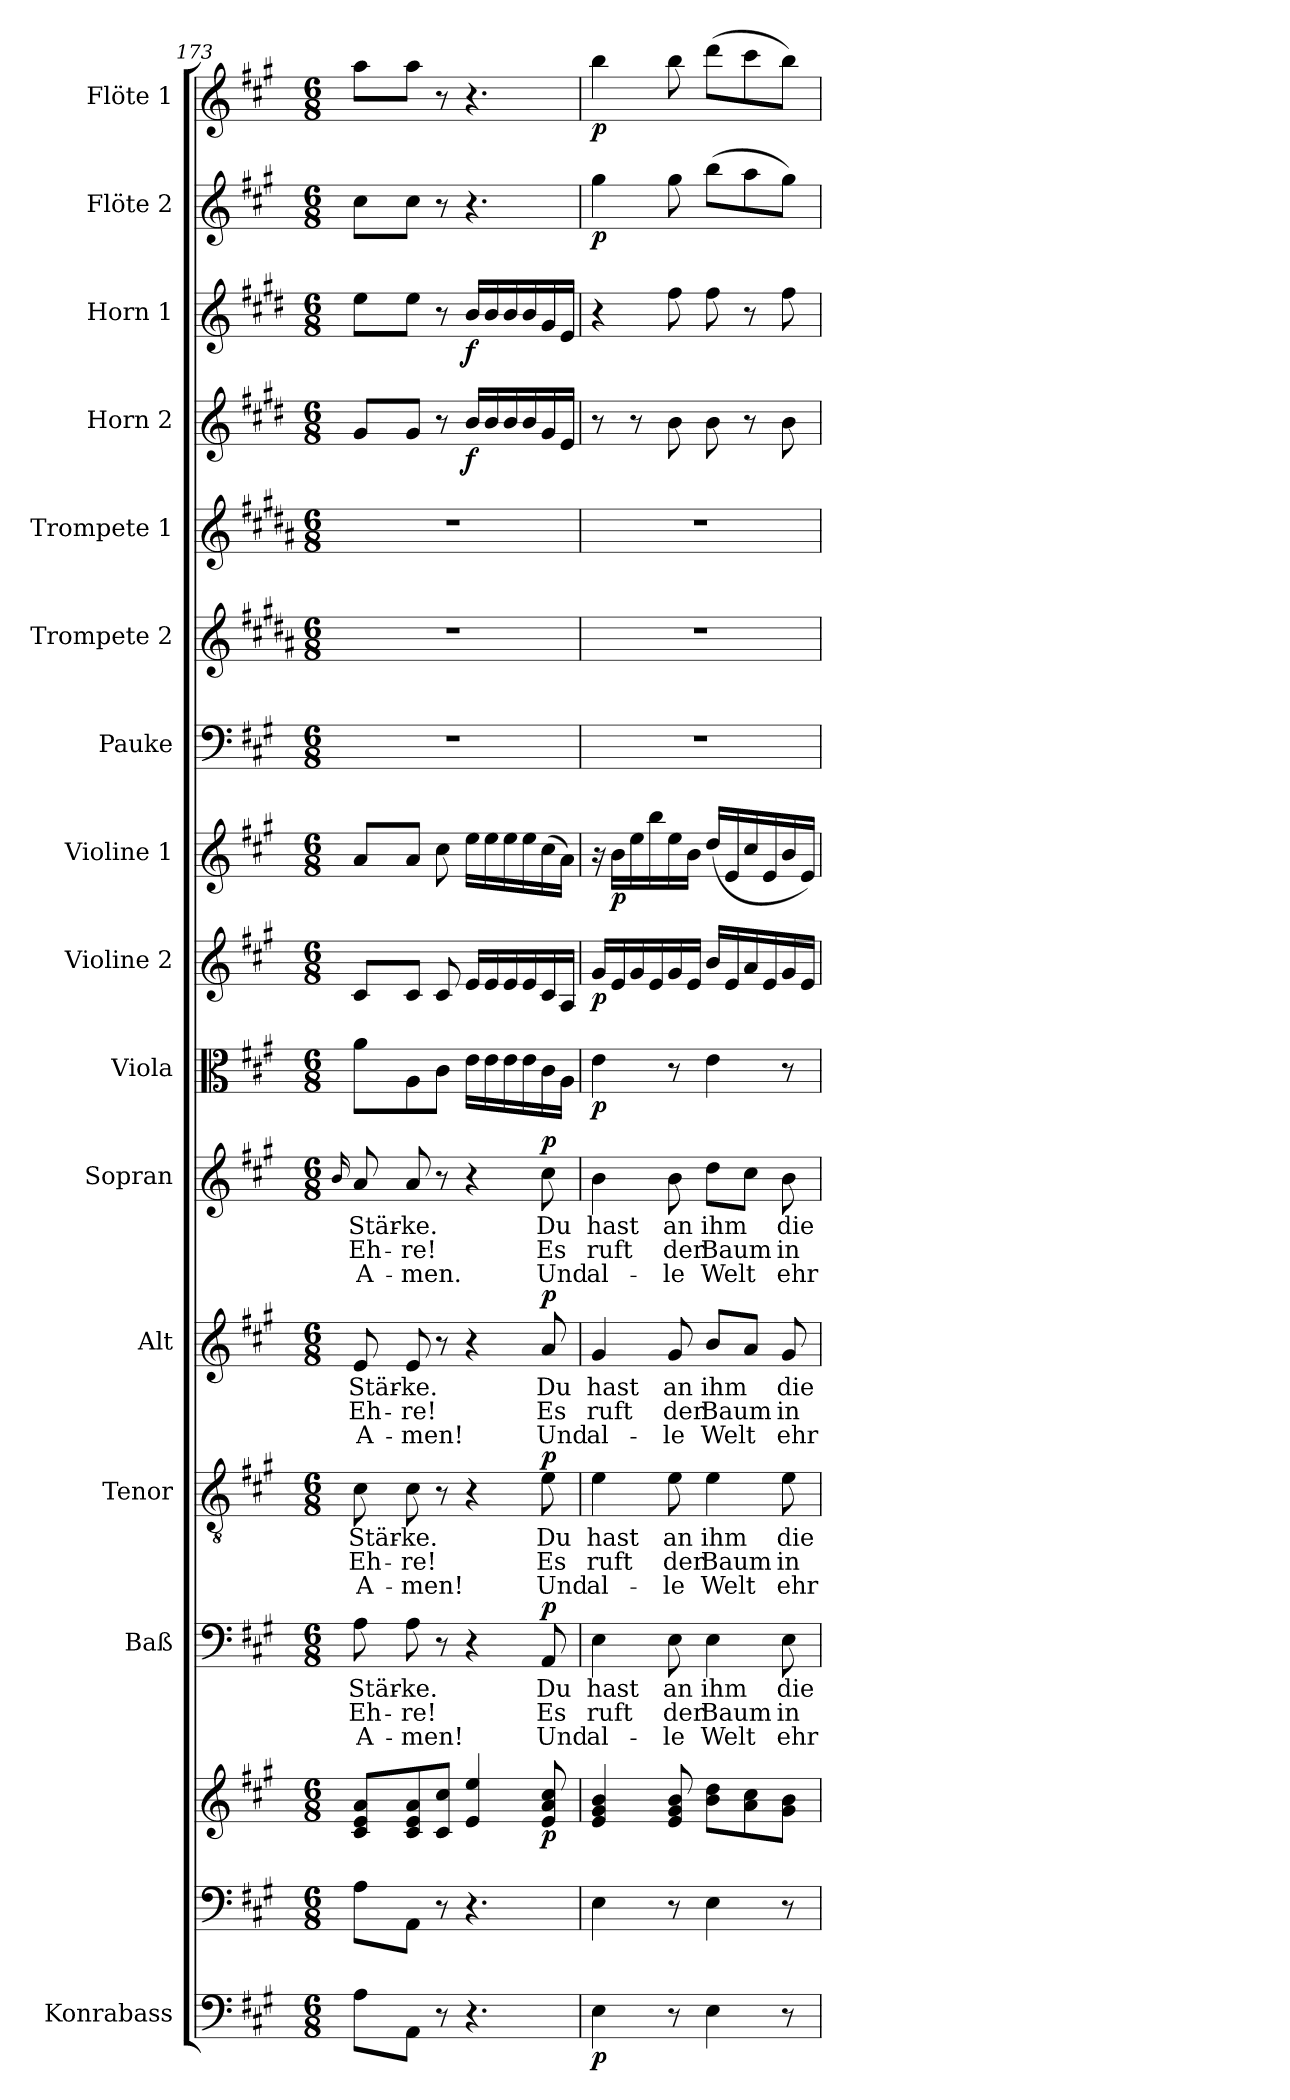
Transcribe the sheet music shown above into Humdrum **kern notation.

**kern	**dynam	**kern	**kern	**dynam	**kern	**text	**text	**text	**dynam	**kern	**text	**text	**text	**dynam	**kern	**text	**text	**text	**dynam	**kern	**text	**text	**text	**dynam	**kern	**dynam	**kern	**dynam	**kern	**dynam	**kern	**kern	**kern	**kern	**dynam	**kern	**dynam	**kern	**dynam	**kern	**dynam
*part16	*part16	*part15	*part15	*part15	*part14	*part14	*part14	*part14	*part14	*part13	*part13	*part13	*part13	*part13	*part12	*part12	*part12	*part12	*part12	*part11	*part11	*part11	*part11	*part11	*part10	*part10	*part9	*part9	*part8	*part8	*part7	*part6	*part5	*part4	*part4	*part3	*part3	*part2	*part2	*part1	*part1
*staff17	*staff17	*staff16	*staff15	*staff15/16	*staff14	*staff14	*staff14	*staff14	*staff14	*staff13	*staff13	*staff13	*staff13	*staff13	*staff12	*staff12	*staff12	*staff12	*staff12	*staff11	*staff11	*staff11	*staff11	*staff11	*staff10	*staff10	*staff9	*staff9	*staff8	*staff8	*staff7	*staff6	*staff5	*staff4	*staff4	*staff3	*staff3	*staff2	*staff2	*staff1	*staff1
*I"Konrabass	*	*	*	*	*I"Baß	*	*	*	*	*I"Tenor	*	*	*	*	*I"Alt	*	*	*	*	*I"Sopran	*	*	*	*	*I"Viola	*	*I"Violine 2	*	*I"Violine 1	*	*I"Pauke	*I"Trompete 2	*I"Trompete 1	*I"Horn 2	*	*I"Horn 1	*	*I"Flöte 2	*	*I"Flöte 1	*
*I'Kb.	*	*	*	*	*I'Baß	*	*	*	*	*I'Ten	*	*	*	*	*I'Alt	*	*	*	*	*I'Sop	*	*	*	*	*I'Vla.	*	*I'Vln. 2	*	*I'Vln. 1	*	*I'Pk.	*I'Trp. 2	*I'Trp. 1	*I'Hrn. 2	*	*I'Hrn. 1	*	*I'Fl. 2	*	*I'Fl. 1	*
*clefF4	*	*clefF4	*clefG2	*	*clefF4	*	*	*	*	*clefGv2	*	*	*	*	*clefG2	*	*	*	*	*clefG2	*	*	*	*	*clefC3	*	*clefG2	*	*clefG2	*	*clefF4	*clefG2	*clefG2	*clefG2	*	*clefG2	*	*clefG2	*	*clefG2	*
*ITrd7c12	*	*	*	*	*	*	*	*	*	*	*	*	*	*	*	*	*	*	*	*	*	*	*	*	*	*	*	*	*	*	*	*ITrd1c2	*ITrd1c2	*ITrd4c7	*	*ITrd4c7	*	*	*	*	*
*k[f#c#g#]	*	*k[f#c#g#]	*k[f#c#g#]	*	*k[f#c#g#]	*	*	*	*	*k[f#c#g#]	*	*	*	*	*k[f#c#g#]	*	*	*	*	*k[f#c#g#]	*	*	*	*	*k[f#c#g#]	*	*k[f#c#g#]	*	*k[f#c#g#]	*	*k[f#c#g#]	*k[f#c#g#]	*k[f#c#g#]	*k[f#c#g#]	*	*k[f#c#g#]	*	*k[f#c#g#]	*	*k[f#c#g#]	*
*A:	*	*A:	*A:	*	*A:	*	*	*	*	*A:	*	*	*	*	*A:	*	*	*	*	*A:	*	*	*	*	*A:	*	*A:	*	*A:	*	*A:	*A:	*A:	*A:	*	*A:	*	*A:	*	*A:	*
*M6/8	*	*M6/8	*M6/8	*	*M6/8	*	*	*	*	*M6/8	*	*	*	*	*M6/8	*	*	*	*	*M6/8	*	*	*	*	*M6/8	*	*M6/8	*	*M6/8	*	*M6/8	*M6/8	*M6/8	*M6/8	*	*M6/8	*	*M6/8	*	*M6/8	*
=173	=173	=173	=173	=173	=173	=173	=173	=173	=173	=173	=173	=173	=173	=173	=173	=173	=173	=173	=173	=173	=173	=173	=173	=173	=173	=173	=173	=173	=173	=173	=173	=173	=173	=173	=173	=173	=173	=173	=173	=173	=173
.	.	.	.	.	.	.	.	.	.	.	.	.	.	.	.	.	.	.	.	16qqb/	.	.	.	.	.	.	.	.	.	.	.	.	.	.	.	.	.	.	.	.	.
!	!	!	!	!	!	!LO:LY:b	!LO:LY:b	!LO:LY:b	!	!	!LO:LY:b	!LO:LY:b	!LO:LY:b	!	!	!LO:LY:b	!LO:LY:b	!LO:LY:b	!	!	!LO:LY:b	!LO:LY:b	!LO:LY:b	!	!	!	!	!	!	!	!	!	!	!	!	!	!	!	!	!	!
8AA\L	.	8A\L	8c#/ 8e/ 8a/L	.	8A\	Stär-	Eh-	A-	.	8c#\	Stär-	Eh-	A-	.	8e/	Stär-	Eh-	A-	.	8a/	Stär-	Eh-	A-	.	8a\L	.	8c#/L	.	8a/L	.	2.r	2.r	2.r	8c#/L	.	8a\L	.	8cc#\L	.	8aa\L	.
!	!	!	!	!	!	!LO:LY:b	!LO:LY:b	!LO:LY:b	!	!	!LO:LY:b	!LO:LY:b	!LO:LY:b	!	!	!LO:LY:b	!LO:LY:b	!LO:LY:b	!	!	!LO:LY:b	!LO:LY:b	!LO:LY:b	!	!	!	!	!	!	!	!	!	!	!	!	!	!	!	!	!	!
8AAA\J	.	8AA\J	8c#/ 8e/ 8a/	.	8A\	-ke.	-re!	-men!	.	8c#\	-ke.	-re!	-men!	.	8e/	-ke.	-re!	-men!	.	8a/	-ke.	-re!	-men.	.	8A\	.	8c#/J	.	8a/J	.	.	.	.	8c#/J	.	8a\J	.	8cc#\J	.	8aa\J	.
8r	.	8r	8c#/ 8cc#/J	.	8r	.	.	.	.	8r	.	.	.	.	8r	.	.	.	.	8r	.	.	.	.	8c#\J	.	8c#/	.	8cc#\	.	.	.	.	8r	.	8r	.	8r	.	8r	.
!	!	!	!	!	!	!	!	!	!	!	!	!	!	!	!	!	!	!	!	!	!	!	!	!	!	!	!	!	!	!	!	!	!	!	!LO:DY:b	!	!LO:DY:b	!	!	!	!
4.r	.	4.r	4e/ 4ee/	.	4r	.	.	.	.	4r	.	.	.	.	4r	.	.	.	.	4r	.	.	.	.	16e\LL	.	16e/LL	.	16ee\LL	.	.	.	.	16e/LL	f	16e/LL	f	4.r	.	4.r	.
.	.	.	.	.	.	.	.	.	.	.	.	.	.	.	.	.	.	.	.	.	.	.	.	.	16e\	.	16e/	.	16ee\	.	.	.	.	16e/	.	16e/	.	.	.	.	.
.	.	.	.	.	.	.	.	.	.	.	.	.	.	.	.	.	.	.	.	.	.	.	.	.	16e\	.	16e/	.	16ee\	.	.	.	.	16e/	.	16e/	.	.	.	.	.
.	.	.	.	.	.	.	.	.	.	.	.	.	.	.	.	.	.	.	.	.	.	.	.	.	16e\	.	16e/	.	16ee\	.	.	.	.	16e/	.	16e/	.	.	.	.	.
!	!	!	!	!LO:DY:b	!	!LO:LY:b	!LO:LY:b	!LO:LY:b	!LO:DY:a	!	!LO:LY:b	!LO:LY:b	!LO:LY:b	!LO:DY:a	!	!LO:LY:b	!LO:LY:b	!LO:LY:b	!LO:DY:a	!	!LO:LY:b	!LO:LY:b	!LO:LY:b	!LO:DY:a	!	!	!	!	!	!	!	!	!	!	!	!	!	!	!	!	!
.	.	.	8e/ 8a/ 8cc#/	p	8AA/	Du	Es	Und	p	8e\	Du	Es	Und	p	8a/	Du	Es	Und	p	8cc#\	Du	Es	Und	p	16c#\	.	16c#/	.	(>16cc#\	.	.	.	.	16c#/	.	16c#/	.	.	.	.	.
.	.	.	.	.	.	.	.	.	.	.	.	.	.	.	.	.	.	.	.	.	.	.	.	.	16A\JJ	.	16A/JJ	.	16a\JJ)	.	.	.	.	16A/JJ	.	16A/JJ	.	.	.	.	.
=174	=174	=174	=174	=174	=174	=174	=174	=174	=174	=174	=174	=174	=174	=174	=174	=174	=174	=174	=174	=174	=174	=174	=174	=174	=174	=174	=174	=174	=174	=174	=174	=174	=174	=174	=174	=174	=174	=174	=174	=174	=174
!	!LO:DY:b	!	!	!	!	!LO:LY:b	!LO:LY:b	!LO:LY:b	!	!	!LO:LY:b	!LO:LY:b	!LO:LY:b	!	!	!LO:LY:b	!LO:LY:b	!LO:LY:b	!	!	!LO:LY:b	!LO:LY:b	!LO:LY:b	!	!	!LO:DY:b	!	!LO:DY:b	!	!	!	!	!	!	!	!	!	!	!LO:DY:b	!	!LO:DY:b
4EE\	p	4E\	4e/ 4g#/ 4b/	.	4E\	hast	ruft	al-	.	4e\	hast	ruft	al-	.	4g#/	hast	ruft	al-	.	4b\	hast	ruft	al-	.	4e\	p	16g#/LL	p	16r	.	2.r	2.r	2.r	8r	.	4r	.	4gg#\	p	4bb\	p
!	!	!	!	!	!	!	!	!	!	!	!	!	!	!	!	!	!	!	!	!	!	!	!	!	!	!	!	!	!	!LO:DY:b	!	!	!	!	!	!	!	!	!	!	!
.	.	.	.	.	.	.	.	.	.	.	.	.	.	.	.	.	.	.	.	.	.	.	.	.	.	.	16e/	.	16b\LL	p	.	.	.	.	.	.	.	.	.	.	.
.	.	.	.	.	.	.	.	.	.	.	.	.	.	.	.	.	.	.	.	.	.	.	.	.	.	.	16g#/	.	16ee\	.	.	.	.	8r	.	.	.	.	.	.	.
.	.	.	.	.	.	.	.	.	.	.	.	.	.	.	.	.	.	.	.	.	.	.	.	.	.	.	16e/	.	16bb\	.	.	.	.	.	.	.	.	.	.	.	.
!	!	!	!	!	!	!LO:LY:b	!LO:LY:b	!LO:LY:b	!	!	!LO:LY:b	!LO:LY:b	!LO:LY:b	!	!	!LO:LY:b	!LO:LY:b	!LO:LY:b	!	!	!LO:LY:b	!LO:LY:b	!LO:LY:b	!	!	!	!	!	!	!	!	!	!	!	!	!	!	!	!	!	!
8r	.	8r	8e/ 8g#/ 8b/	.	8E\	an	der	-le	.	8e\	an	der	-le	.	8g#/	an	der	-le	.	8b\	an	der	-le	.	8r	.	16g#/	.	16ee\	.	.	.	.	8e\	.	8b\	.	8gg#\	.	8bb\	.
.	.	.	.	.	.	.	.	.	.	.	.	.	.	.	.	.	.	.	.	.	.	.	.	.	.	.	16e/JJ	.	16b\JJ	.	.	.	.	.	.	.	.	.	.	.	.
!	!	!	!	!	!	!LO:LY:b	!LO:LY:b	!LO:LY:b	!	!	!LO:LY:b	!LO:LY:b	!LO:LY:b	!	!	!LO:LY:b	!LO:LY:b	!LO:LY:b	!	!	!LO:LY:b	!LO:LY:b	!LO:LY:b	!	!	!	!	!	!	!	!	!	!	!	!	!	!	!	!	!	!
4EE\	.	4E\	8b\ 8dd\L	.	4E\	ihm	Baum	Welt	.	4e\	ihm	Baum	Welt	.	8b/L	ihm	Baum	Welt	.	8dd\L	ihm	Baum	Welt	.	4e\	.	16b/LL	.	(<16dd/LL	.	.	.	.	8e\	.	8b\	.	(>8bb\L	.	(>8ddd\L	.
.	.	.	.	.	.	.	.	.	.	.	.	.	.	.	.	.	.	.	.	.	.	.	.	.	.	.	16e/	.	16e/	.	.	.	.	.	.	.	.	.	.	.	.
.	.	.	8a\ 8cc#\	.	.	.	.	.	.	.	.	.	.	.	8a/J	.	.	.	.	8cc#\J	.	.	.	.	.	.	16a/	.	16cc#/	.	.	.	.	8r	.	8r	.	8aa\	.	8ccc#\	.
.	.	.	.	.	.	.	.	.	.	.	.	.	.	.	.	.	.	.	.	.	.	.	.	.	.	.	16e/	.	16e/	.	.	.	.	.	.	.	.	.	.	.	.
!	!	!	!	!	!	!LO:LY:b	!LO:LY:b	!LO:LY:b	!	!	!LO:LY:b	!LO:LY:b	!LO:LY:b	!	!	!LO:LY:b	!LO:LY:b	!LO:LY:b	!	!	!LO:LY:b	!LO:LY:b	!LO:LY:b	!	!	!	!	!	!	!	!	!	!	!	!	!	!	!	!	!	!
8r	.	8r	8g#\ 8b\J	.	8E\	die	in	ehr	.	8e\	die	in	ehr	.	8g#/	die	in	ehr	.	8b\	die	in	ehr	.	8r	.	16g#/	.	16b/	.	.	.	.	8e\	.	8b\	.	8gg#\J)	.	8bb\J)	.
.	.	.	.	.	.	.	.	.	.	.	.	.	.	.	.	.	.	.	.	.	.	.	.	.	.	.	16e/JJ	.	16e/JJ)	.	.	.	.	.	.	.	.	.	.	.	.
=	=	=	=	=	=	=	=	=	=	=	=	=	=	=	=	=	=	=	=	=	=	=	=	=	=	=	=	=	=	=	=	=	=	=	=	=	=	=	=	=	=
*-	*-	*-	*-	*-	*-	*-	*-	*-	*-	*-	*-	*-	*-	*-	*-	*-	*-	*-	*-	*-	*-	*-	*-	*-	*-	*-	*-	*-	*-	*-	*-	*-	*-	*-	*-	*-	*-	*-	*-	*-	*-
